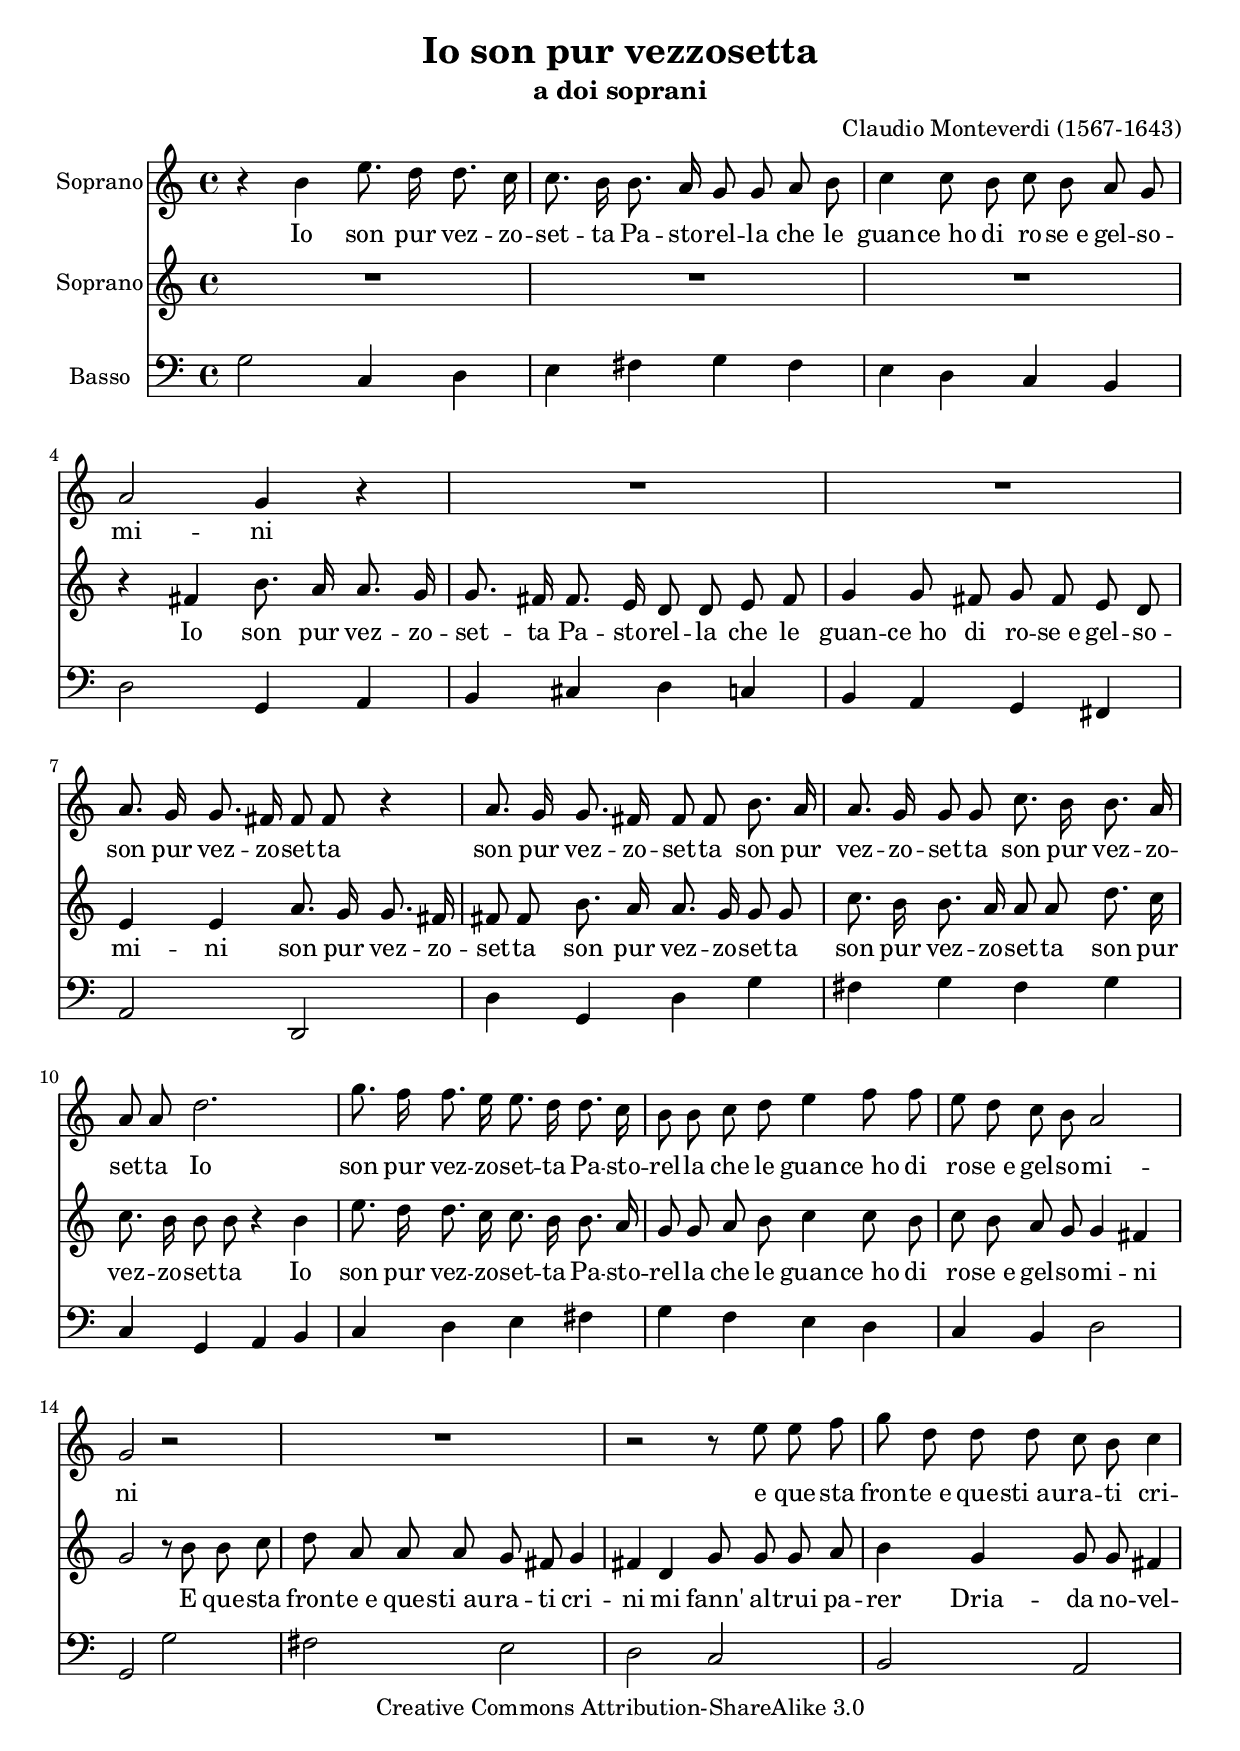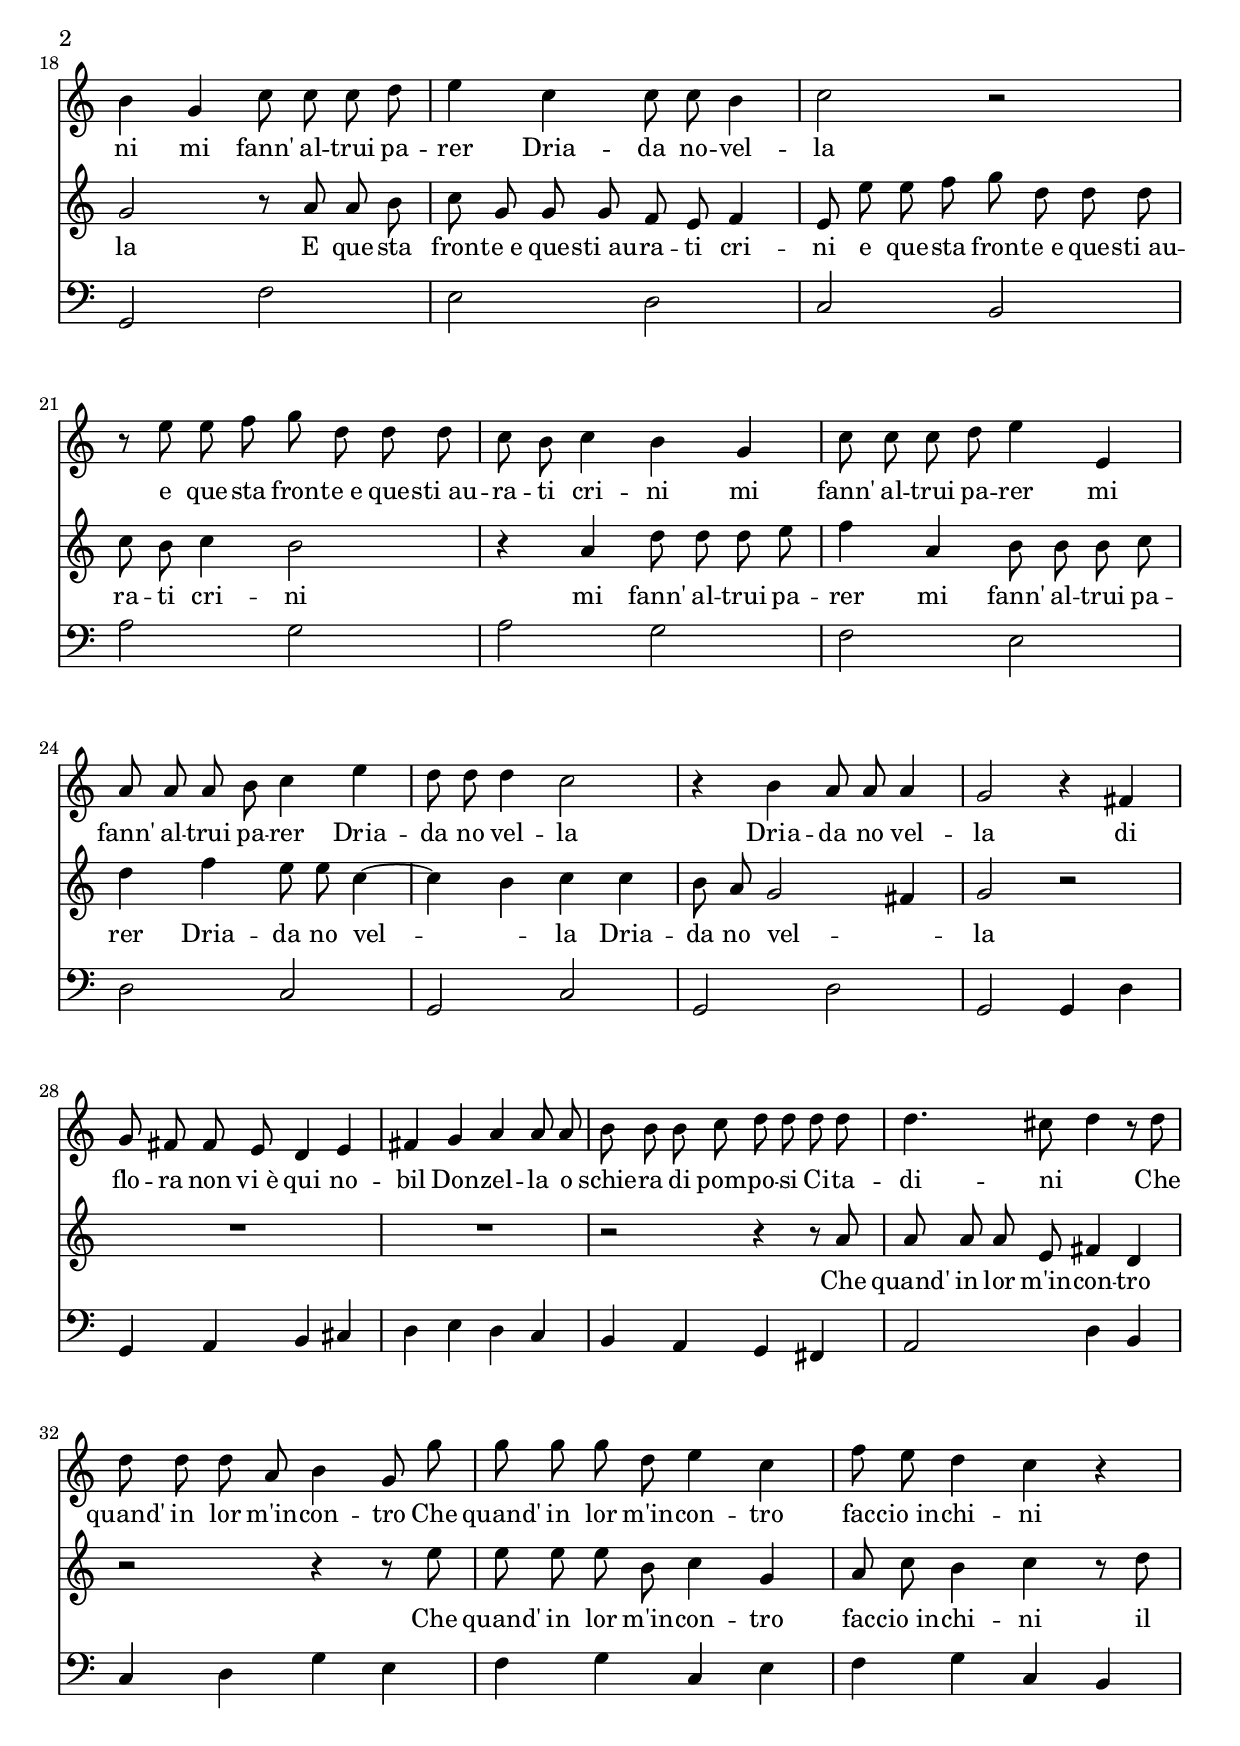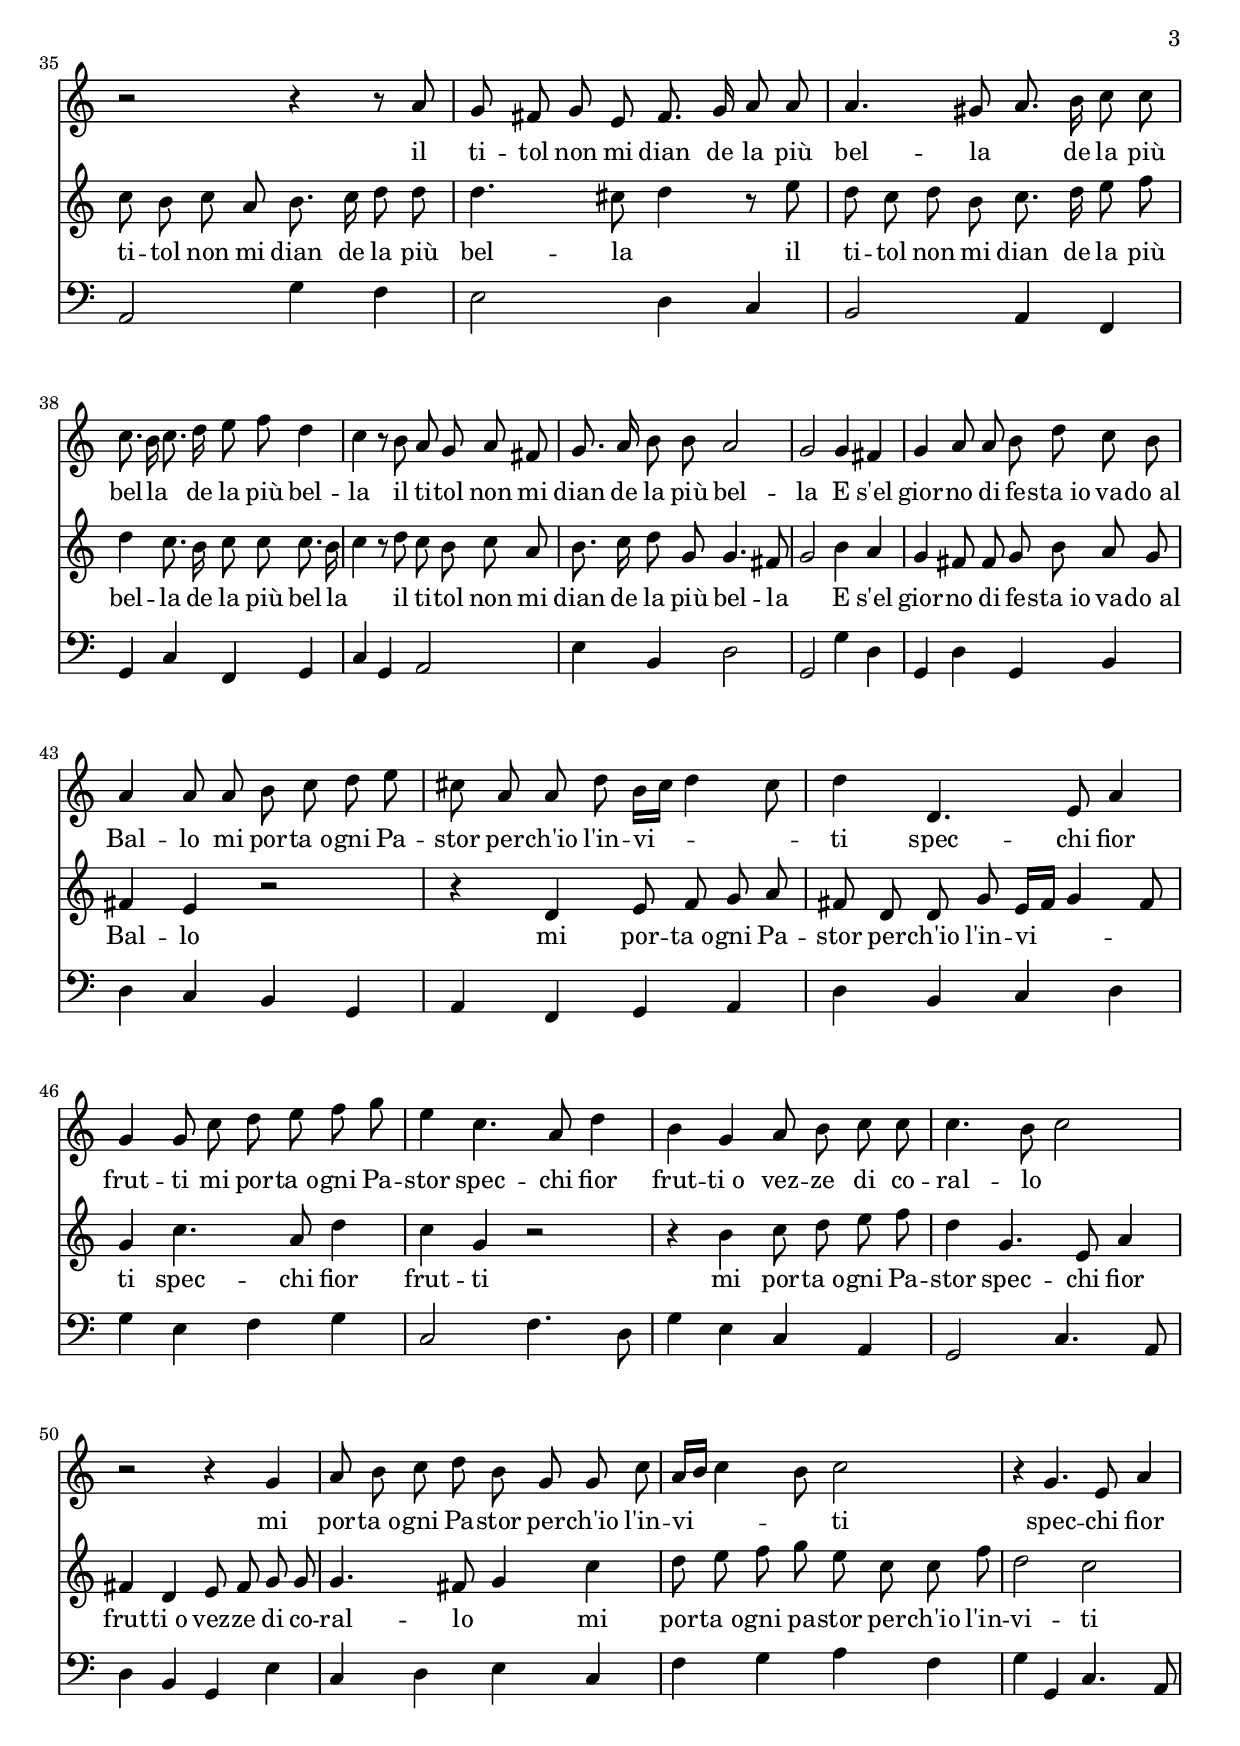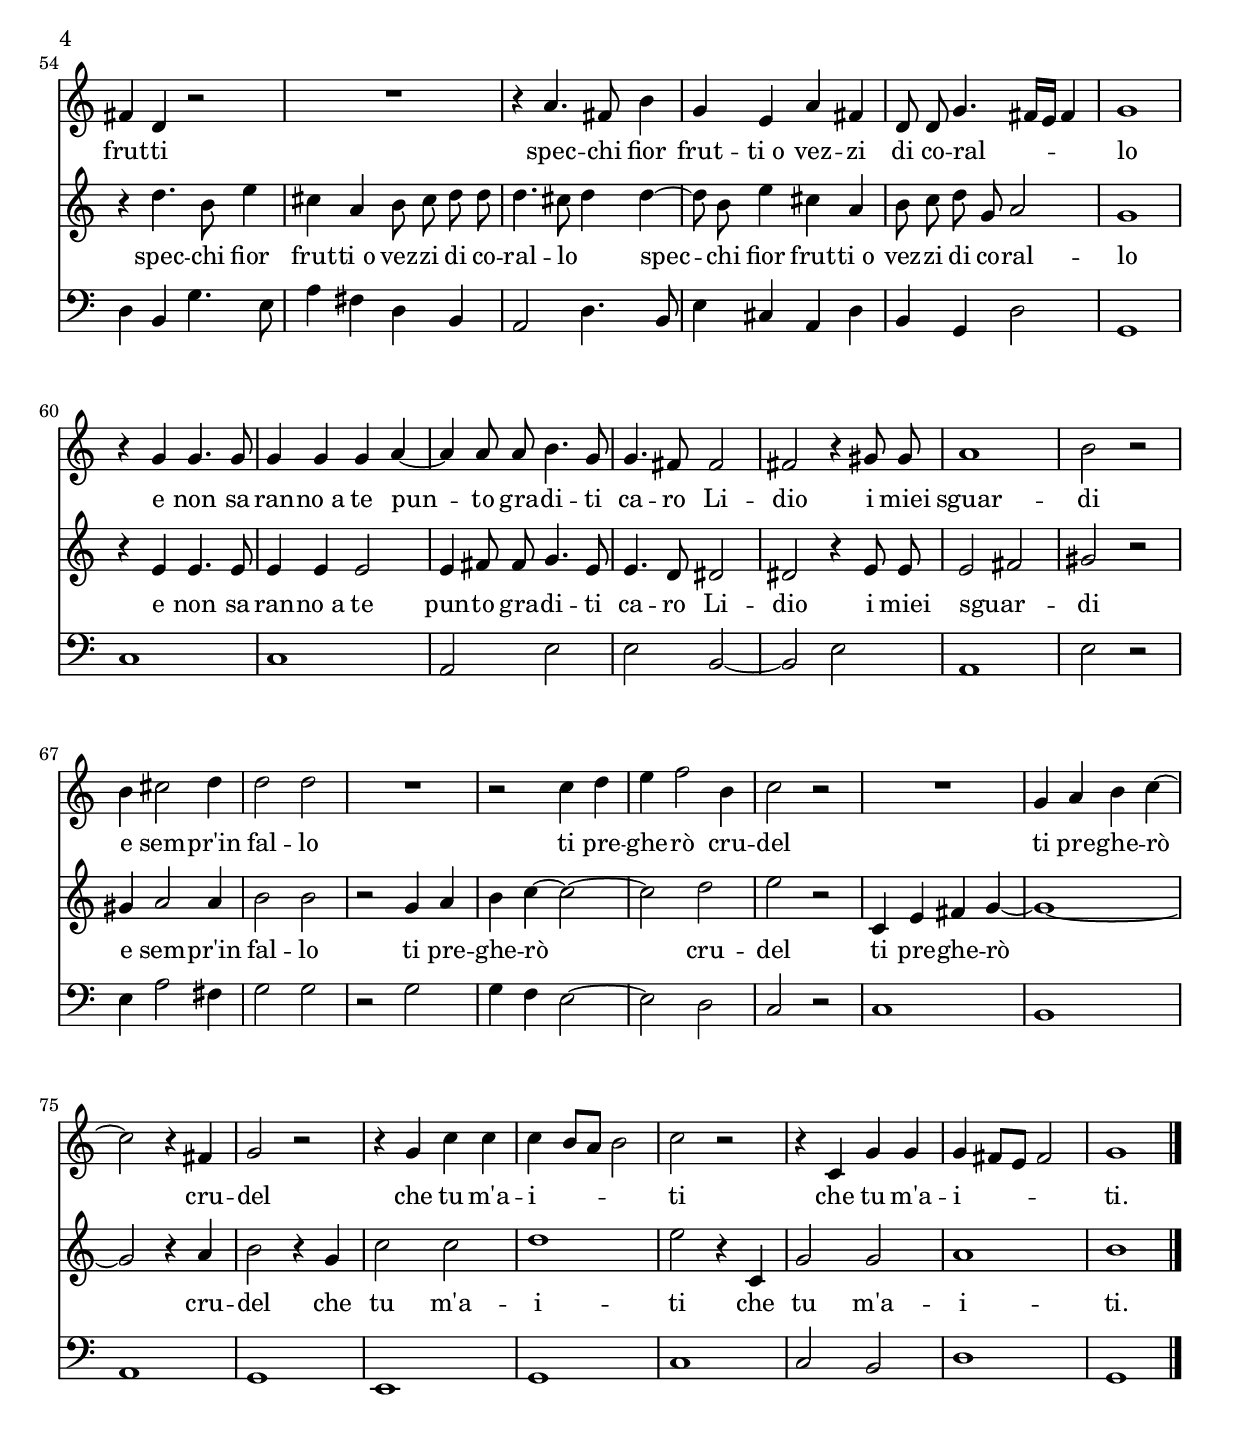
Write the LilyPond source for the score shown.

% Created on Fri Mar 13 19:42:38 CET 2009
\version "2.12.2"

\header {
	title = "Io son pur vezzosetta"
	subtitle = "a doi soprani"
	composer = "Claudio Monteverdi (1567-1643)"
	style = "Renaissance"
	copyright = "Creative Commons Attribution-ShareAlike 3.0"
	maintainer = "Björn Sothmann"
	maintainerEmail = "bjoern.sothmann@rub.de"
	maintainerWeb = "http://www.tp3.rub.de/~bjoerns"

}

\include "deutsch.ly"

verseI= \lyricmode {
Io son pur vez -- zo -- set -- ta Pa -- sto -- rel -- la che le guan -- ce_ho di ro -- se_e gel -- so -- mi -- ni son pur vez -- zo -- set -- ta son pur vez -- zo -- set -- ta son pur vez -- zo -- set -- ta son pur vez -- zo -- set -- ta Io son pur vez -- zo -- set -- ta Pa -- sto -- rel -- la che le guan -- ce_ho di ro -- se_e gel -- so -- mi -- ni e que -- sta fron -- te_e que -- sti_au -- ra -- ti cri -- ni mi fann' al -- trui pa -- rer Dria -- da no -- vel -- la e que -- sta fron -- te_e que -- sti_au -- ra -- ti cri -- ni mi fann' al -- trui pa -- rer mi fann' al -- trui pa -- rer Dria -- da no vel -- la Dria -- da no vel -- la di flo -- ra non vi_è qui no -- bil Don -- zel -- la o schie -- ra di pom -- po -- si Ci -- ta -- di -- ni Che quand' in lor m'in -- con -- tro Che quand' in lor m'in -- con -- tro fac -- cio_in -- chi -- ni il ti -- tol non mi dian de la più bel -- la de la più bel -- la de la più bel -- la il ti -- tol non mi dian de la più bel -- la E s'el gior -- no di fe -- sta_io va -- do_al Bal -- lo mi por -- ta_o -- gni Pa -- stor per -- ch'io l'in -- vi -- ti spec -- chi fior frut -- ti mi por -- ta_o -- gni Pa -- stor spec -- chi fior frut -- ti_o vez -- ze di co -- ral -- lo mi por -- ta_o -- gni Pa -- stor per -- ch'io l'in -- vi -- ti spec -- chi fior frut -- ti spec -- chi fior frut -- ti_o vez -- zi di co -- ral -- lo e non sa -- ran -- no_a te pun -- to gra -- di -- ti ca -- ro Li -- dio i miei sguar -- di e sem -- pr'in fal -- lo ti pre -- ghe -- rò cru -- del ti pre -- ghe -- rò cru -- del che tu m'a -- i -- ti che tu m'a -- i -- ti.
}
verseII= \lyricmode {
Io son pur vez -- zo -- set -- ta Pa -- sto -- rel -- la che le guan -- ce_ho di ro -- se_e gel -- so -- mi -- ni son pur vez -- zo -- set -- ta son pur vez -- zo -- set -- ta son pur vez -- zo -- set -- ta son pur vez -- zo -- set -- ta Io son pur vez -- zo -- set -- ta Pa -- sto -- rel -- la che le guan -- ce_ho di ro -- se_e gel -- so -- mi -- ni E que -- sta fron -- te_e que -- sti_au -- ra -- ti cri -- ni mi fann' al -- trui pa -- rer Dria -- da no -- vel -- la E que -- sta fron -- te_e que -- sti_au -- ra -- ti cri -- ni e que -- sta fron -- te_e que -- sti_au -- ra -- ti cri -- ni mi fann' al -- trui pa -- rer mi fann' al -- trui pa -- rer Dria -- da no vel -- la Dria -- da no vel -- la Che quand' in lor m'in -- con -- tro Che quand' in lor m'in -- con -- tro fac -- cio_in -- chi -- ni il ti -- tol non mi dian de la più bel -- la il ti -- tol non mi dian de la più bel -- la de la più bel -- la il ti -- tol non mi dian de la più bel -- la E s'el gior -- no di fe -- sta_io va -- do_al Bal -- lo mi por -- ta_o -- gni Pa -- stor per -- ch'io l'in -- vi -- ti spec -- chi fior frut -- ti mi por -- ta_o -- gni Pa -- stor spec -- chi fior frut -- ti_o vez -- ze di co -- ral -- lo mi por -- ta_o -- gni pa -- stor per -- ch'io l'in -- vi -- ti spec -- chi fior frut -- ti_o vez -- zi di co -- ral -- lo spec -- chi fior frut -- ti_o vez -- zi di co -- ral -- lo e non sa -- ran -- no_a te pun -- to gra -- di -- ti ca -- ro Li -- dio i miei sguar -- di e sem -- pr'in fal -- lo ti pre -- ghe -- rò cru -- del ti pre -- ghe -- rò cru -- del che tu m'a -- i -- ti che tu m'a -- i -- ti.
}
 

staffSoprano = \new Staff  {
	\time 4/4
	\override Score.MetronomeMark #'stencil = ##f
	\tempo 4 = 100 
	\set Staff.instrumentName="Soprano"
	\set Staff.midiInstrument="oboe"
	\key c \major
	\clef treble
	\relative c'' { 	
		\context Voice = "melodySop" {
			\dynamicUp
			\autoBeamOff
			r4 h4 e8. d16 d8. c16 |
			c8. h16 h8. a16 g8 g a h |
			c4 c8 h c h a g |
			a2 g4 r |
			R1*2 |
			a8. g16 g8. fis16 fis8 fis r4 |
			a8. g16 g8. fis16 fis8 fis h8. a16 |
			a8. g16 g8 g c8. h16 h8. a16 |
			a8 a d2. |
			g8. f16 f8. e16 e8. d16 d8. c16 |
			h8 h c d e4 f8 f |
			e d c h a2 |
			g r |
			R1 |
			r2 r8 e' e f |
			g d d d c h c4 |
			h g c8 c c d |
			e4 c c8 c h4 |
			c2 r |
			r8 e e f g d d d |
			c h c4 h g |
			c8 c c d e4 e, |
			a8 a a h c4 e |
			d8 d d4 c2 |
			r4 h a8 a a4 |
			g2 r4 fis |
			g8 fis fis e d4 e |
			fis g a a8 a |
			h h h c d d d d |
			d4. cis8\melisma d4\melismaEnd r8 d |
			d d d a h4 g8 g' |
			g g g d e4 c |
			f8 e d4 c r |
			r2 r4 r8 a |
			g fis g e fis8. g16 a8 a |
			a4. gis8\melisma a8.\melismaEnd h16 c8 c |
			c8. h16\melisma c8.\melismaEnd d16 e8 f d4 |c r8 h a g a fis |
			g8. a16 h8 h a2 |
			g g4 fis |
			g a8 a h d c h |
			a4 a8 a h c d e |
			cis a a d h16[\melisma cis] d4 cis8\melismaEnd |
			d4 d,4. e8 a4 |
			g4 g8 c d e f g |
			e4 c4. a8 d4 |
			h g a8 h c c |
			c4. h8\melisma c2\melismaEnd |
			r2 r4 g |
			a8 h c d h g g c |
			a16[\melisma h] c4 h8\melismaEnd c2 |
			r4 g4. e8 a4 |
			fis d r2 |
			R1 |
			r4 a'4. fis8 h4 |
			g4 e a fis |
			d8 d g4.\melisma fis16[ e] fis4\melismaEnd |
			g1 |
			r4 g g4. g8 |
			g4 g g a~ |
			a a8 a h4. g8 |
			g4. fis8 fis2 |
			fis r4 gis8 gis |
			a1 |
			h2 r |
			h4 cis2 d4 |
			d2 d |
			R1 |
			r2 c4 d |
			e f2 h,4 |
			c2 r |
			R1 |
			g4 a h c~ |
			c2 r4 fis, |
			g2 r |
			r4 g c c |
			c\melisma h8[ a] h2\melismaEnd |
			c r |
			r4 c, g' g |
			g\melisma fis8[ e] fis2\melismaEnd |
			g1 |
		}

	\bar "|."
	}

}
staffSopranoII = \new Staff  {
	\set Staff.instrumentName="Soprano"
	\set Staff.midiInstrument="oboe"
	\key c \major
	\clef treble
	\relative c' { 	
		\context Voice = "melodySopIII" {
			\dynamicUp
			\autoBeamOff
			R1*3 |
			r4 fis h8. a16 a8. g16 |
			g8. fis16 fis8. e16 d8 d e fis |
			g4 g8 fis g fis e d |
			e4 e a8. g16 g8. fis16 |
			fis8 fis h8. a16 a8. g16 g8 g |
			c8. h16 h8. a16 a8 a d8. c16 |
			c8. h16 h8 h r4 h |
			e8. d16 d8. c16 c8. h16 h8. a16 |
			g8 g a h c4 c8 h |
			c h a g g4 fis\melisma |
			g2\melismaEnd r8 h h c |
			d a a a g fis g4 |
			fis d g8 g g  a|
			h4 g g8 g fis4 |
			g2 r8 a a h |
			c g g g f e f4 |
			e8 e' e f g d d d |
			c h c4 h2 |
			r4 a d8 d d e |
			f4 a, h8 h h c |
			d4 f e8 e c4~\melisma |
			c h\melismaEnd c c |
			h8 a g2\melisma fis4\melismaEnd |
			g2 r |
			R1*2 |
			r2 r4 r8 a |
			a a a e fis4 d |
			r2 r4 r8 e' |
			e e e h c4 g |
			a8 c h4 c r8 d |
			c h c a h8. c16 d8 d |
			d4. cis8\melisma d4\melismaEnd r8 e |
			d c d h c8. d16 e8 f |
			d4 c8. h16 c8 c c8. h16\melisma |
			c4\melismaEnd r8 d c h c a |
			h8. c16 d8 g, g4. fis8\melisma |
			g2\melismaEnd h4 a |
			g fis8 fis g h a g |
			fis4 e r2 |
			r4 d e8 f g a |
			fis8 d d g e16[\melisma fis] g4 fis8\melismaEnd |
			g4 c4. a8 d4 |
			c g r2 |
			r4 h c8 d e f |
			d4 g,4. e8 a4 |
			fis d e8 fis g g |
			g4. fis8\melisma g4\melismaEnd c |
			d8 e f g e c c f |
			d2 c |
			r4 d4. h8 e4 |
			cis a h8 cis d d |
			d4. cis8\melisma d4\melismaEnd d~ |
			d8 h e4 cis a |
			h8 c d g, a2 |
			g1 |
			r4 e e4. e8 |
			e4 e e2 |
			e4 fis8 fis g4. e8 |
			e4. d8 dis2 |
			dis r4 e8 e |
			e2\melisma fis\melismaEnd |
			gis r |
			gis4 a2 a4 |
			h2 h |
			r g4 a |
			h c~ c2~ |
			c d |
			e r |
			c,4 e fis g~ |
			g1~ |
			g2 r4 a |
			h2 r4 g |
			c2 c |
			d1 |
			e2 r4 c, |
			g'2 g |
			a1 |
			h |
		}

	\bar "|."
	}

}
staffBasso = \new Staff  {
	\set Staff.instrumentName="Basso"
	\set Staff.midiInstrument="harpsichord"
	\key c \major
	\clef bass
	\relative c' { 	
		g2 c,4 d |
		e fis g fis |
		e d c h |
		d2 g,4 a |
		h cis d c |
		h a g fis |
		a2 d, |
		d'4 g, d' g |
		fis g fis g |
		c, g a h |
		c d e fis |
		g f e d |
		c h d2 |
		g, g' |
		fis e |
		d c |
		h a |
		g f' |
		e d |
		c h |
		a' g |
		a g |
		f e |
		d c |
		g c |
		g d' |
		g, g4 d' |
		g, a h cis |
		d e d c |
		h a g fis |
		a2 d4 h |
		c d g e |
		f g c, e |
		f g c, h |
		a2 g'4 f |
		e2 d4 c |
		h2 a4 f |
		g c f, g |
		c g a2 |
		e'4 h d2 |
		g, g'4 d |
		g, d' g, h |
		d c h g |
		a f g a |
		d h c d |
		g e f g |
		c,2 f4. d8 |
		g4 e c a |
		g2 c4. a8 |
		d4 h g e' |
		c d e c |
		f g a f |
		g g, c4. a8 |
		d4 h g'4. e8 |
		a4 fis d h |
		a2 d4. h8 |
		e4 cis a d |
		h g d'2 |
		g,1 |
		c |
		c |
		a2 e' |
		e h~ |
		h e |
		a,1 |
		e'2 r |
		e4 a2 fis4 |
		g2 g |
		r g |
		g4 f e2~ |
		e d |
		c r |
		c1 |
		h |
		a |
		g |
		e |
		g |
		c |
		c2 h |
		d1 |
		g, |
	\bar "|."
	}

}


\score {
	<<
		\staffSoprano
		\context Lyrics = "lmelodySop" \lyricmode  { \lyricsto "melodySop" \verseI }
		
		\staffSopranoII
		\context Lyrics = "lmelodySopIII" \lyricmode  { \lyricsto "melodySopIII" \verseII }
		
		\staffBasso
	>>
	
	\midi {
	}

	\layout  {
	}
}

\paper {
}

